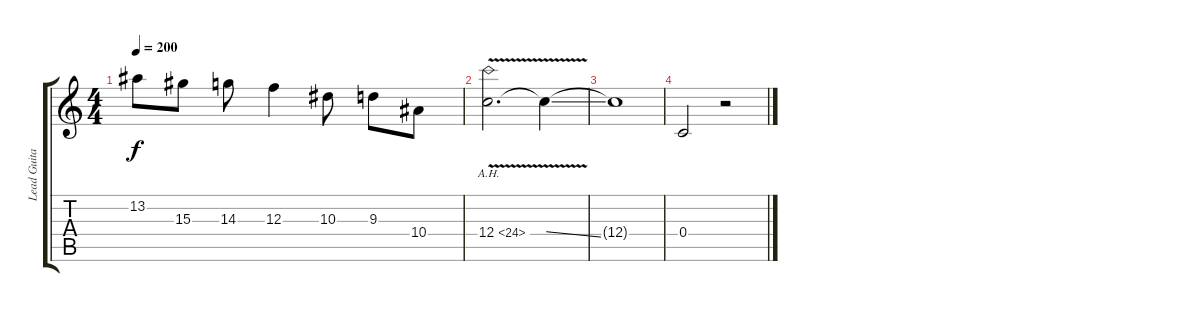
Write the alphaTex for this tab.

\track ("Lead Guitar" "Lead Guita") {instrument distortionguitar}
\staff {score tabs}
\tuning (D4 A3 F3 C3 G2 C2) {hide}
\ts (4 4)
\tempo 200
\clef g2
\ks c
13.2.8{dy f} 15.3.8 14.3.8 12.3.4 10.3.8 9.3.8 10.4.8 |
12.4{ah 12 v}.2{d} 12.4{ss t}.4 |
12.4{t}.1 |
0.4.2 r.2
